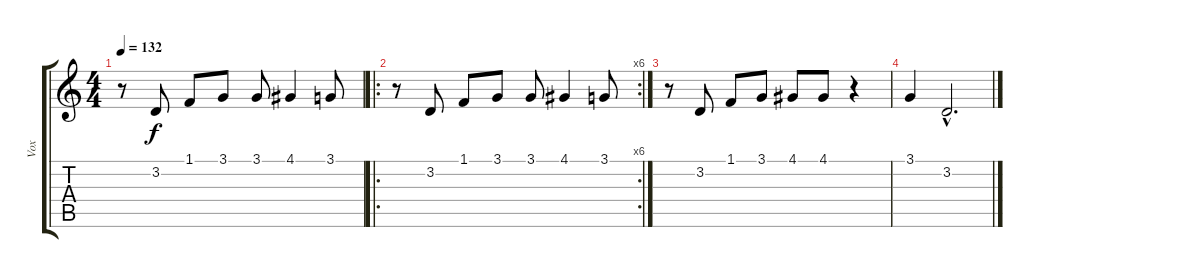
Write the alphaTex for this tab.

\track ("Vox" "Vox") {instrument synthvoice}
\staff {score tabs}
\tuning (E4 B3 G3 D3 A2 E2) {hide}
\ts (4 4)
\tempo 132
\clef g2
\ks c
r.8{dy f} 3.2.8 1.1.8 3.1.8 3.1.8 4.1.4 3.1.8 |
\ro
\rc 6
r.8 3.2.8 1.1.8 3.1.8 3.1.8 4.1.4 3.1.8 |
r.8 3.2.8 1.1.8 3.1.8 4.1.8 4.1.8 r.4 |
3.1.4 3.2{hac}.2{d}
